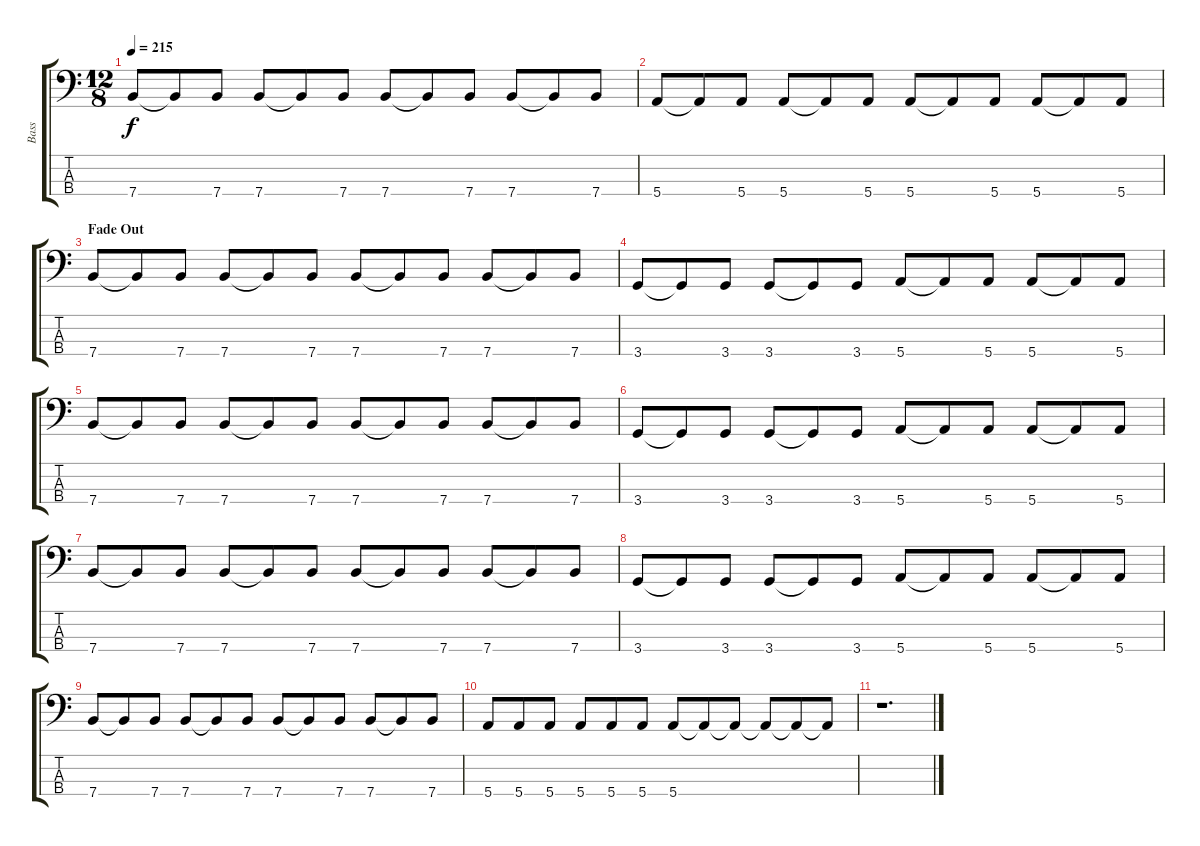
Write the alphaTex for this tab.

\track ("Bass" "Bass") {instrument electricbassfinger}
\staff {score tabs}
\tuning (G2 D2 A1 E1) {hide}
\ts (12 8)
\tempo 215
\clef f4
\ks c
7.4.8{dy f} 7.4{t}.8 7.4.8 7.4.8 7.4{t}.8 7.4.8 7.4.8 7.4{t}.8 7.4.8 7.4.8 7.4{t}.8 7.4.8 |
5.4.8 5.4{t}.8 5.4.8 5.4.8 5.4{t}.8 5.4.8 5.4.8 5.4{t}.8 5.4.8 5.4.8 5.4{t}.8 5.4.8 |
\section ("" "Fade Out")
7.4.8{volume 14} 7.4{t}.8 7.4.8 7.4.8 7.4{t}.8 7.4.8 7.4.8 7.4{t}.8 7.4.8 7.4.8{volume 12} 7.4{t}.8 7.4.8 |
3.4.8 3.4{t}.8 3.4.8 3.4.8 3.4{t}.8 3.4.8 5.4.8{volume 10} 5.4{t}.8 5.4.8 5.4.8 5.4{t}.8 5.4.8 |
7.4.8 7.4{t}.8 7.4.8 7.4.8{volume 9} 7.4{t}.8 7.4.8 7.4.8 7.4{t}.8 7.4.8 7.4.8 7.4{t}.8 7.4.8 |
3.4.8{volume 8} 3.4{t}.8 3.4.8 3.4.8 3.4{t}.8 3.4.8 5.4.8 5.4{t}.8 5.4.8 5.4.8{volume 7} 5.4{t}.8 5.4.8 |
7.4.8 7.4{t}.8 7.4.8 7.4.8 7.4{t}.8 7.4.8 7.4.8{volume 6} 7.4{t}.8 7.4.8 7.4.8 7.4{t}.8 7.4.8 |
3.4.8 3.4{t}.8 3.4.8 3.4.8{volume 5} 3.4{t}.8 3.4.8 5.4.8 5.4{t}.8 5.4.8 5.4.8 5.4{t}.8 5.4.8 |
7.4.8{volume 4} 7.4{t}.8 7.4.8 7.4.8 7.4{t}.8 7.4.8 7.4.8 7.4{t}.8 7.4.8 7.4.8{volume 3} 7.4{t}.8 7.4.8 |
5.4.8{volume 1} 5.4.8 5.4.8 5.4.8 5.4.8 5.4.8 5.4.8 5.4{t}.8 5.4{t}.8 5.4{t}.8 5.4{t}.8 5.4{t}.8 |
r.1{d}
